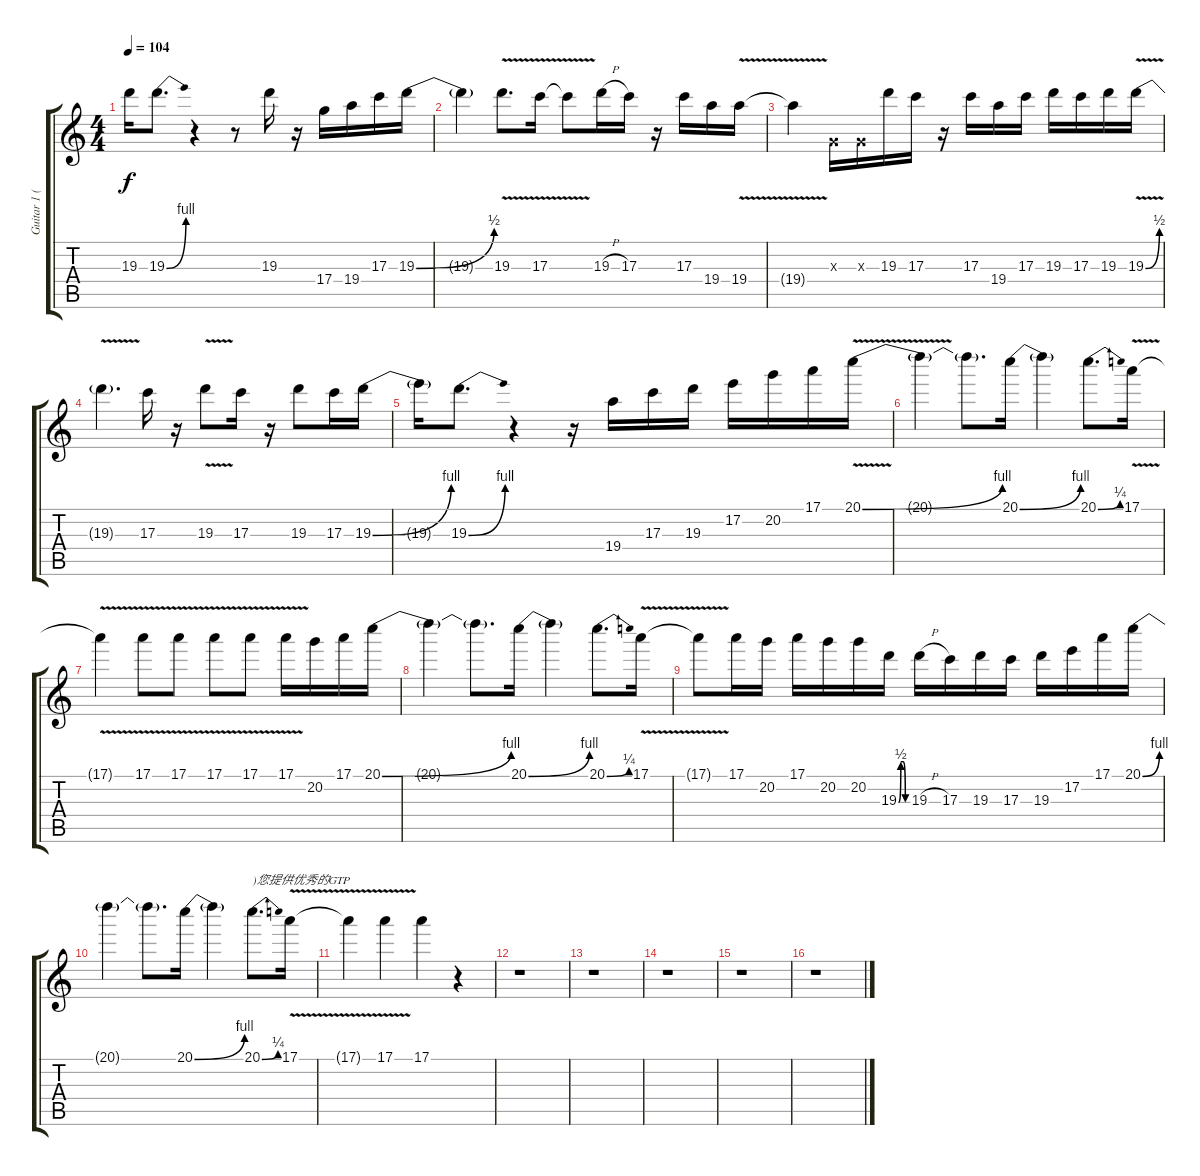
\track ("Guitar 1 (solo)" "Guitar 1 (") {instrument distortionguitar}
\staff {score tabs}
\tuning (E4 B3 G3 D3 A2 E2) {hide}
\ts (4 4)
\tempo 104
\clef g2
\ks c
19.3{t}.16{dy f} 19.3{be (bend 0 0 60 4)}.8{d} r.4 r.8 19.3.16 r.16 17.4.16 19.4.16 17.3.16 19.3{be (bend 0 0 60 2)}.16 |
19.3{t}.4 19.3{v}.8{d} 17.3{v}.16 17.3{t}.8 19.3{h}.16 17.3.16 r.16 17.3.16 19.4.16 19.4{v}.16 |
19.4{t}.4 0.3{x}.16 0.3{x}.16 19.3.16 17.3.16 r.16 17.3.16 19.4.16 17.3.16 19.3.16 17.3.16 19.3.16 19.3{be (bend 0 0 60 2) v}.16 |
19.3{t}.4{d} 17.3.16 r.16 19.3{v}.8 17.3.16 r.16 19.3.8 17.3.16 19.3{be (bend 0 0 60 4)}.16 |
19.3{t}.16 19.3{be (bend 0 0 60 4)}.8{d} r.4 r.16 19.4.16 17.3.16 19.3.16 17.2.16 20.2.16 17.1.16 20.1{be (bend 0 0 60 4) v}.16 |
20.1{t}.4 20.1{t}.8{d} 20.1{be (bend 0 0 60 4)}.16 20.1{t}.4 20.1{be (bend 0 0 60 1)}.8{d} 17.1{v}.16 |
17.1{t}.4 17.1{v}.8 17.1{v}.8 17.1{v}.8 17.1{v}.8 17.1{v}.16 20.2.16 17.1.16 20.1{be (bend 0 0 60 4)}.16 |
20.1{t}.4 20.1{t}.8{d} 20.1{be (bend 0 0 60 4)}.16 20.1{t}.4 20.1{be (bend 0 0 60 1)}.8{d} 17.1{v}.16 |
17.1{t}.8 17.1.16 20.2.16 17.1.16 20.2.16 20.2.16 19.3{be (custom 0 0 15 2 30 2 45 0 60 0)}.16 19.3{h}.16 17.3.16 19.3.16 17.3.16 19.3.16 17.2.16 17.1.16 20.1{be (bend 0 0 60 4)}.16 |
20.1{t}.4 20.1{t}.8{d} 20.1{be (bend 0 0 60 4)}.16 20.1{t}.4 20.1{be (bend 0 0 60 1)}.8{d txt ")您提供优秀的GTP"} 17.1{v}.16 |
17.1{t}.4 17.1{v}.4 17.1.4 r.4 |
r.1 |
r.1 |
r.1 |
r.1 |
r.1
